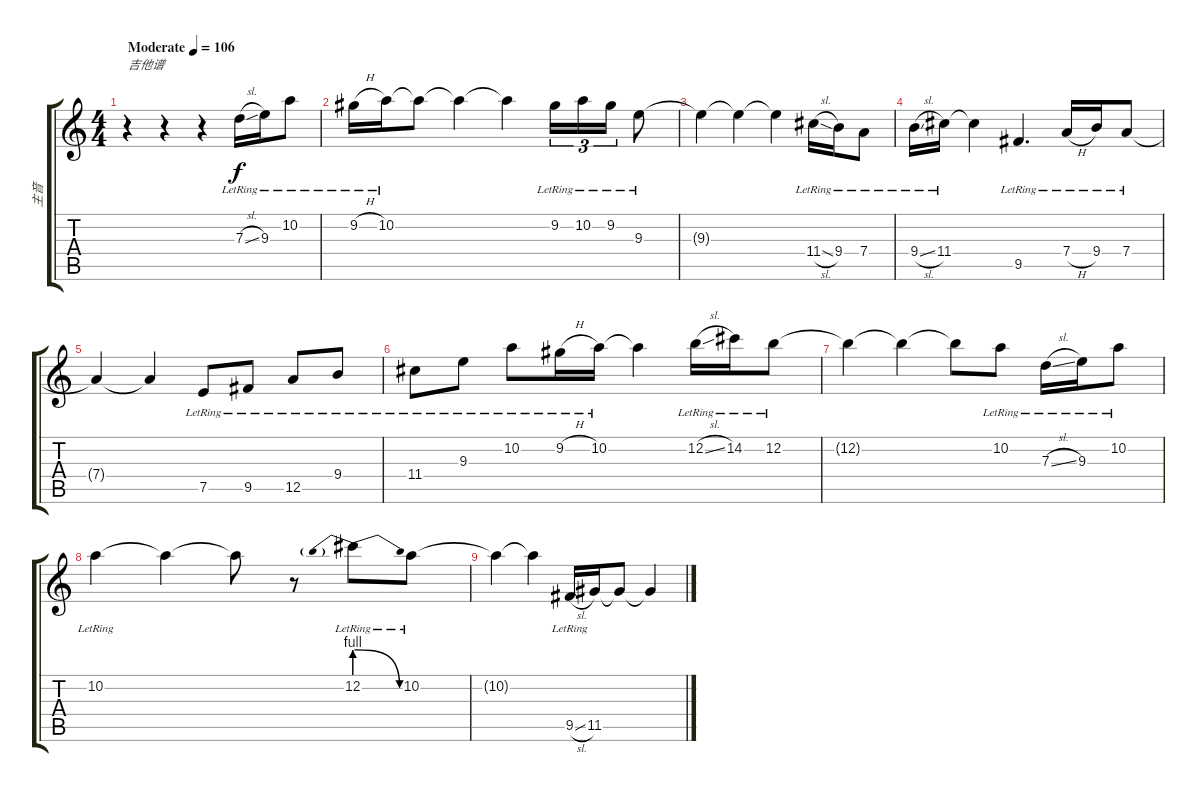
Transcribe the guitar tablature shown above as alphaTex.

\track ("主音" "主音") {instrument acousticguitarsteel}
\staff {score tabs}
\tuning (E4 B3 G3 D3 A2 E2) {hide}
\ts (4 4)
\tempo (106 "Moderate")
\clef g2
\ks c
r.4{txt "吉他谱" dy f instrument acousticguitarsteel} r.4 r.4 7.3{sl lr}.16 9.3{lr}.16 10.2{lr}.8 |
9.2{h lr}.16 10.2{lr}.16 10.2{t}.8 10.2{t}.4 10.2{t}.4 9.2{lr}.16{tu (3 2)} 10.2{lr}.16{tu (3 2)} 9.2{lr}.16{tu (3 2)} 9.3{lr}.8 |
9.3{t}.4 9.3{t}.4 9.3{t}.4 11.4{sl lr}.16 9.4{lr}.16 7.4{lr}.8 |
9.4{sl lr}.16 11.4{lr}.16 11.4{t}.4 9.5{lr}.4{d} 7.4{h lr}.16 9.4{lr}.16 7.4{lr}.8 |
7.4{t}.4 7.4{t}.4 7.5{lr}.8 9.5{lr}.8 12.5{lr}.8 9.4{lr}.8 |
11.4{lr}.8 9.3{lr}.8 10.2{lr}.8 9.2{h lr}.16 10.2{lr}.16 10.2{t}.4 12.2{sl lr}.16 14.2{lr}.16 12.2{lr}.8 |
12.2{t}.4 12.2{t}.4 12.2{t}.8 10.2{lr}.8 7.3{sl lr}.16 9.3{lr}.16 10.2{lr}.8 |
10.2{lr}.4 10.2{t}.4 10.2{t}.8 r.8 12.2{be (prebendrelease 0 4 60 0) lr}.8 10.2{lr}.8 |
10.2{t}.4 10.2{t}.4 9.5{sl lr}.16{volume 10} 11.5{lr}.16 11.5{t}.8 11.5{t}.4
